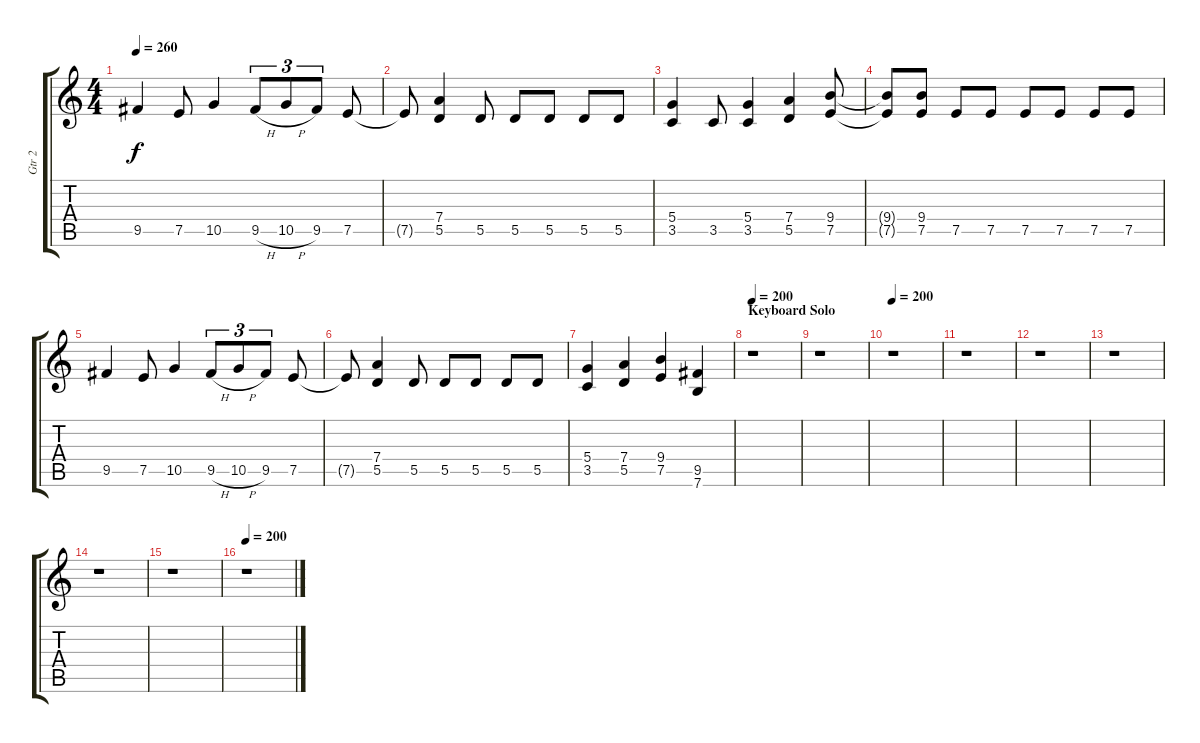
\track ("Gtr 2" "Gtr 2") {instrument distortionguitar}
\staff {score tabs}
\tuning (E4 B3 G3 D3 A2 E2) {hide}
\ts (4 4)
\tempo 260
\clef g2
\ks c
9.5.4{dy f} 7.5.8 10.5.4 9.5{h}.8{tu (3 2)} 10.5{h}.8{tu (3 2)} 9.5.8{tu (3 2)} 7.5.8 |
7.5{t}.8 (7.4 5.5).4 5.5.8 5.5.8 5.5.8 5.5.8 5.5.8 |
(5.4 3.5).4 3.5.8 (5.4 3.5).4 (7.4 5.5).4 (9.4 7.5).8 |
(9.4{t} 7.5{t}).8 (9.4 7.5).8 7.5.8 7.5.8 7.5.8 7.5.8 7.5.8 7.5.8 |
9.5.4 7.5.8 10.5.4 9.5{h}.8{tu (3 2)} 10.5{h}.8{tu (3 2)} 9.5.8{tu (3 2)} 7.5.8 |
7.5{t}.8 (7.4 5.5).4 5.5.8 5.5.8 5.5.8 5.5.8 5.5.8 |
(5.4 3.5).4 (7.4 5.5).4 (9.4 7.5).4 (9.5 7.6).4 |
\section ("" "Keyboard Solo")
\tempo 200
r.1 |
r.1 |
\tempo 200
r.1 |
r.1 |
r.1 |
r.1 |
r.1 |
r.1 |
\tempo 200
r.1
